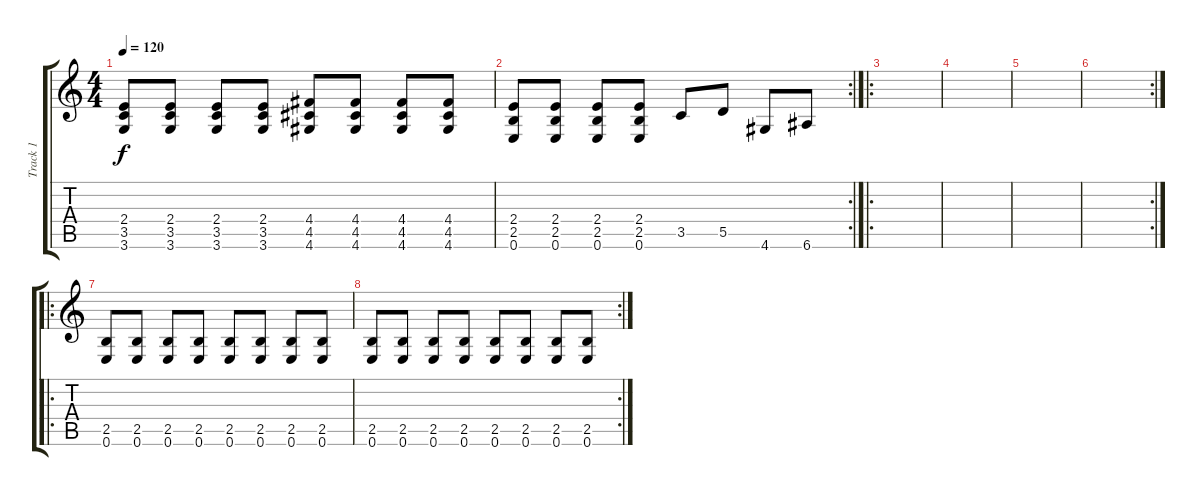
\track ("Track 1" "Track 1") {instrument distortionguitar}
\staff {score tabs}
\tuning (E4 B3 G3 D3 A2 E2) {hide}
\ts (4 4)
\tempo 120
\clef g2
\ks c
(2.4 3.5 3.6).8{dy f} (2.4 3.5 3.6).8 (2.4 3.5 3.6).8 (2.4 3.5 3.6).8 (4.4 4.5 4.6).8 (4.4 4.5 4.6).8 (4.4 4.5 4.6).8 (4.4 4.5 4.6).8 |
\rc 2
(2.4 2.5 0.6).8 (2.4 2.5 0.6).8 (2.4 2.5 0.6).8 (2.4 2.5 0.6).8 3.5.8 5.5.8 4.6.8 6.6.8 |
\ro
|
|
|
\rc 2
|
\ro
(2.5 0.6).8 (2.5 0.6).8 (2.5 0.6).8 (2.5 0.6).8 (2.5 0.6).8 (2.5 0.6).8 (2.5 0.6).8 (2.5 0.6).8 |
\rc 2
(2.5 0.6).8 (2.5 0.6).8 (2.5 0.6).8 (2.5 0.6).8 (2.5 0.6).8 (2.5 0.6).8 (2.5 0.6).8 (2.5 0.6).8
